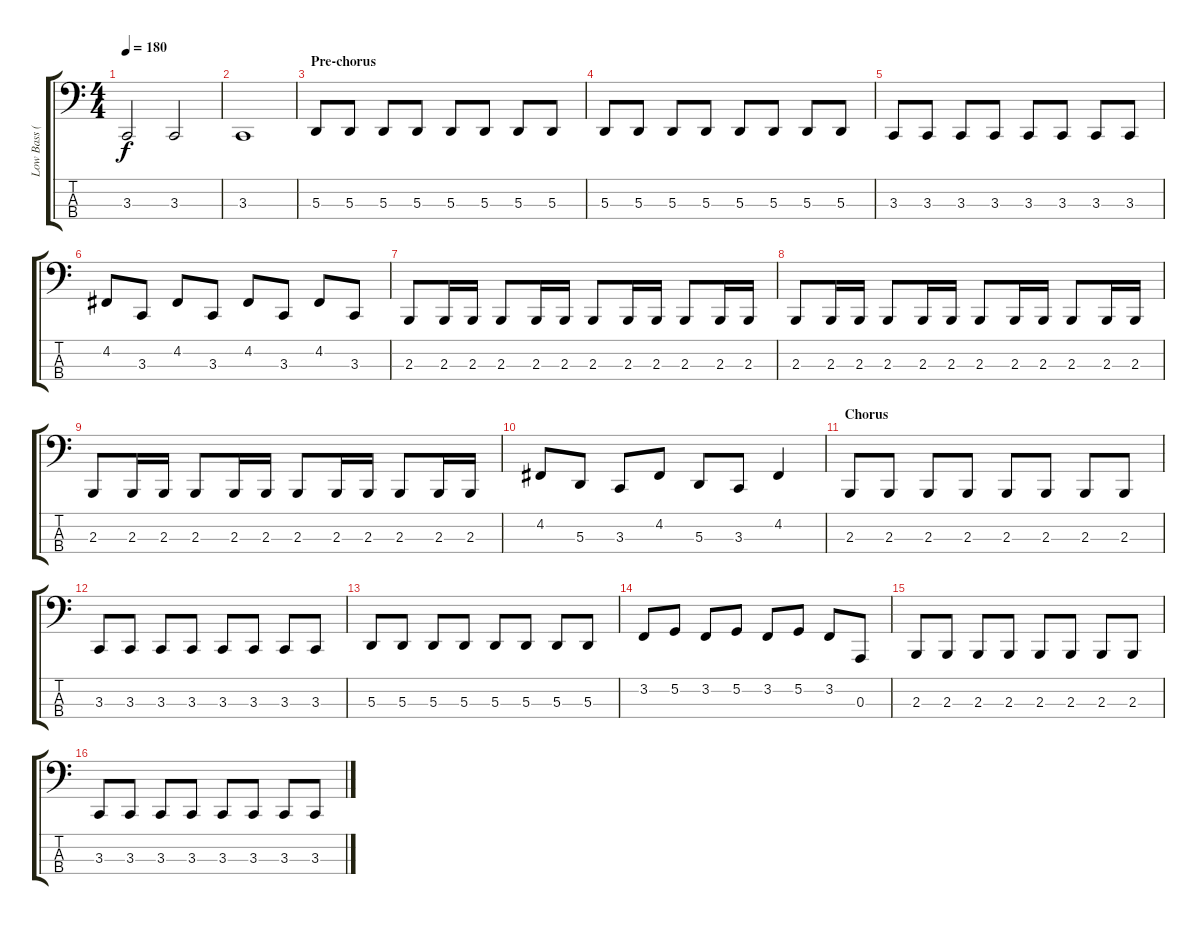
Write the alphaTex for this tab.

\track ("Low Bass (Effect)" "Low Bass (") {instrument electricbasspick}
\staff {score tabs}
\tuning (G1 D1 A0 E0) {hide}
\ts (4 4)
\tempo 180
\clef f4
\ks c
3.3.2{dy f} 3.3.2 |
3.3.1 |
\section ("" "Pre-chorus")
5.3.8 5.3.8 5.3.8 5.3.8 5.3.8 5.3.8 5.3.8 5.3.8 |
5.3.8 5.3.8 5.3.8 5.3.8 5.3.8 5.3.8 5.3.8 5.3.8 |
3.3.8 3.3.8 3.3.8 3.3.8 3.3.8 3.3.8 3.3.8 3.3.8 |
4.2.8 3.3.8 4.2.8 3.3.8 4.2.8 3.3.8 4.2.8 3.3.8 |
2.3.8 2.3.16 2.3.16 2.3.8 2.3.16 2.3.16 2.3.8 2.3.16 2.3.16 2.3.8 2.3.16 2.3.16 |
2.3.8 2.3.16 2.3.16 2.3.8 2.3.16 2.3.16 2.3.8 2.3.16 2.3.16 2.3.8 2.3.16 2.3.16 |
2.3.8 2.3.16 2.3.16 2.3.8 2.3.16 2.3.16 2.3.8 2.3.16 2.3.16 2.3.8 2.3.16 2.3.16 |
4.2.8 5.3.8 3.3.8 4.2.8 5.3.8 3.3.8 4.2.4 |
\section ("" "Chorus")
2.3.8 2.3.8 2.3.8 2.3.8 2.3.8 2.3.8 2.3.8 2.3.8 |
3.3.8 3.3.8 3.3.8 3.3.8 3.3.8 3.3.8 3.3.8 3.3.8 |
5.3.8 5.3.8 5.3.8 5.3.8 5.3.8 5.3.8 5.3.8 5.3.8 |
3.2.8 5.2.8 3.2.8 5.2.8 3.2.8 5.2.8 3.2.8 0.3.8 |
2.3.8 2.3.8 2.3.8 2.3.8 2.3.8 2.3.8 2.3.8 2.3.8 |
3.3.8 3.3.8 3.3.8 3.3.8 3.3.8 3.3.8 3.3.8 3.3.8
